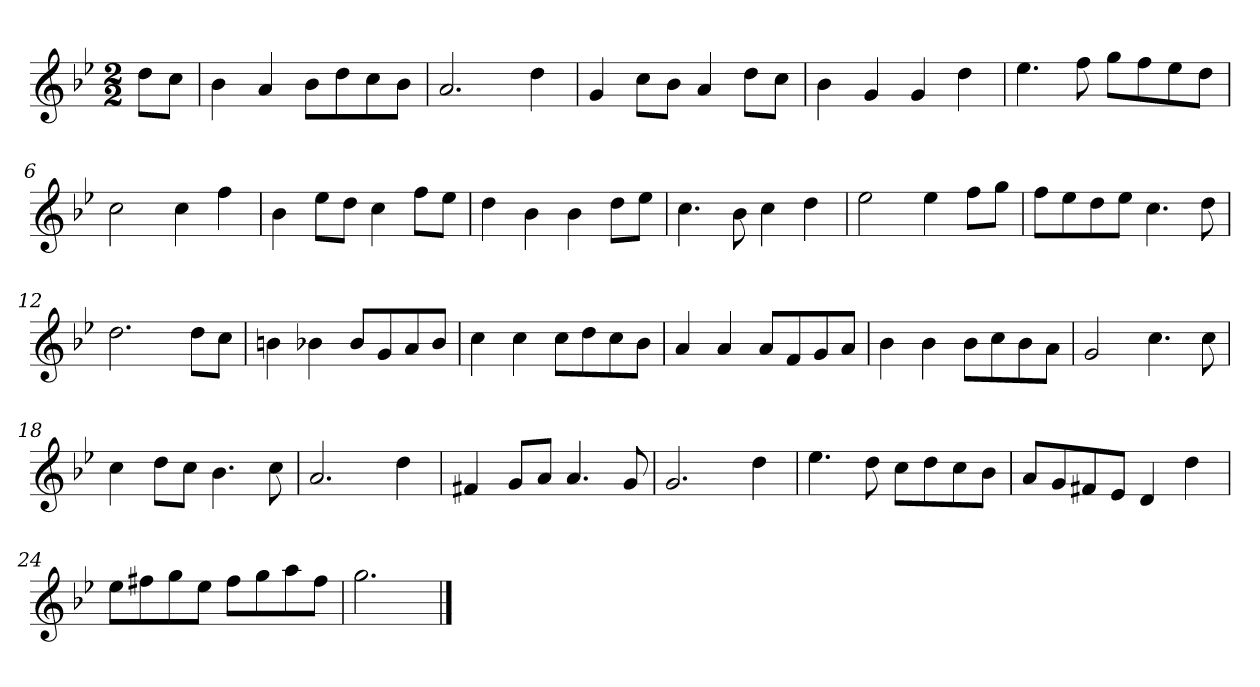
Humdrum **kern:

**kern
*part1
*staff1
*k[b-e-]
*M2/2
*MM120
=
8ddL
8ccJ
=1
4b-
4a
8b-L
8dd
8cc
8b-J
=2
2.a
4dd
=3
4g
8ccL
8b-J
4a
8ddL
8ccJ
=4
4b-
4g
4g
4dd
=5
4.ee-
8ff
8ggL
8ff
8ee-
8ddJ
=6
2cc
4cc
4ff
=7
4b-
8ee-L
8ddJ
4cc
8ffL
8ee-J
=8
4dd
4b-
4b-
8ddL
8ee-J
=9
4.cc
8b-
4cc
4dd
=10
2ee-
4ee-
8ffL
8ggJ
=11
8ffL
8ee-
8dd
8ee-J
4.cc
8dd
=12
2.dd
8ddL
8ccJ
=13
4bn
4b-X
8b-L
8g
8a
8b-J
=14
4cc
4cc
8ccL
8dd
8cc
8b-J
=15
4a
4a
8aL
8f
8g
8aJ
=16
4b-
4b-
8b-L
8cc
8b-
8aJ
=17
2g
4.cc
8cc
=18
4cc
8ddL
8ccJ
4.b-
8cc
=19
2.a
4dd
=20
4f#X
8gL
8aJ
4.a
8g
=21
2.g
4dd
=22
4.ee-
8dd
8ccL
8dd
8cc
8b-J
=23
8aL
8g
8f#X
8e-J
4d
4dd
=24
8ee-L
8ff#X
8gg
8ee-J
8ff#L
8gg
8aa
8ff#J
=25
2.gg
==
*-
